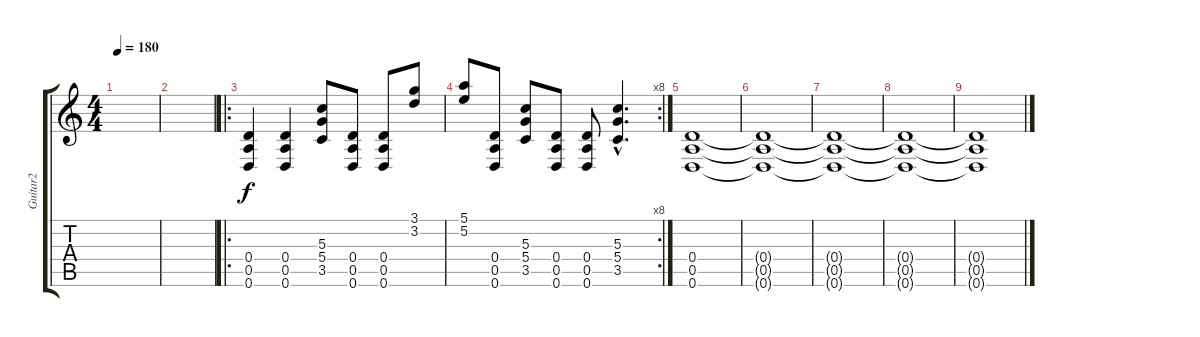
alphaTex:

\track ("Guitar2" "Guitar2") {instrument overdrivenguitar}
\staff {score tabs}
\tuning (E4 B3 G3 D3 A2 D2) {hide}
\ts (4 4)
\tempo 180
\clef g2
\ks c
|
|
\ro
(0.4 0.5 0.6).4{instrument overdrivenguitar} (0.4 0.5 0.6).4 (5.3 5.4 3.5).8 (0.4 0.5 0.6).8 (0.4 0.5 0.6).8 (3.1 3.2).8 |
\rc 8
(5.1 5.2).8 (0.4 0.5 0.6).8 (5.3 5.4 3.5).8 (0.4 0.5 0.6).8 (0.4 0.5 0.6).8 (5.3{hac} 5.4{hac} 3.5{hac}).4{d} |
(0.4 0.5 0.6).1 |
(0.4{t} 0.5{t} 0.6{t}).1 |
(0.4{t} 0.5{t} 0.6{t}).1 |
(0.4{t} 0.5{t} 0.6{t}).1 |
(0.4{t} 0.5{t} 0.6{t}).1
